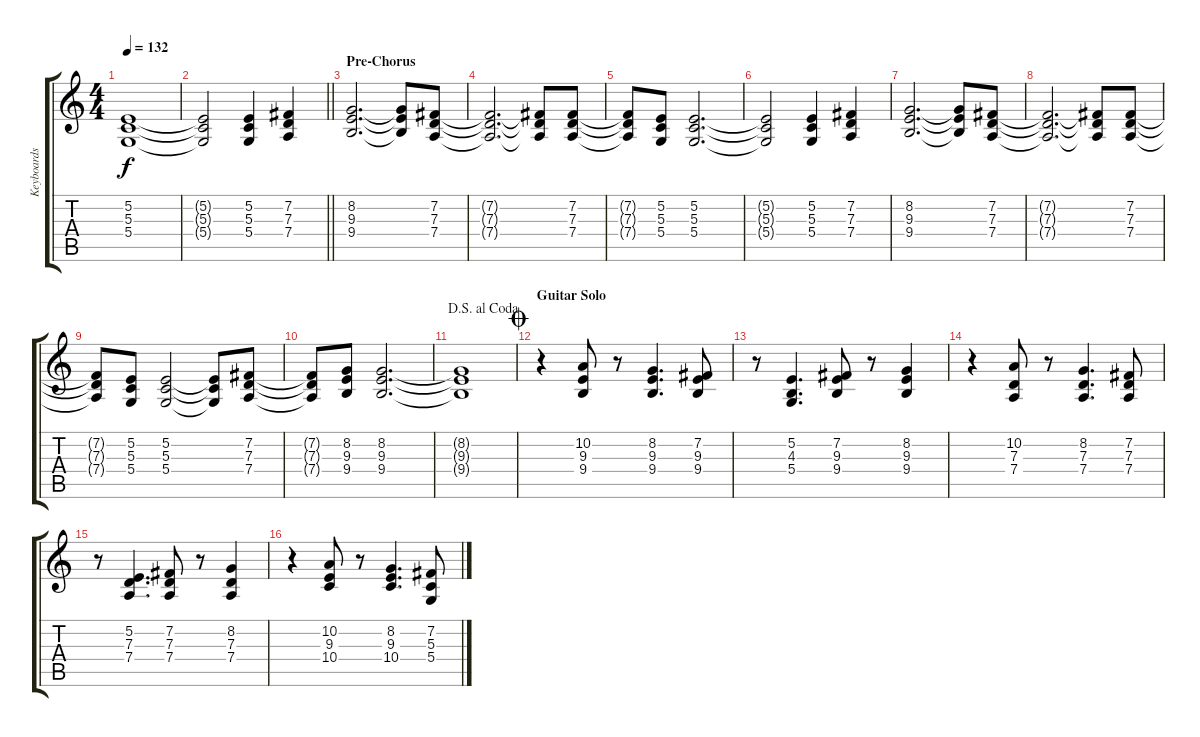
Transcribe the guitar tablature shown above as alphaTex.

\track ("Keyboards 1" "Keyboards ") {instrument lead1square}
\staff {score tabs}
\tuning (E4 B3 G3 D3 A2 E2) {hide}
\ts (4 4)
\tempo 132
\clef g2
\ks c
(5.2{t} 5.3{t} 5.4{t}).1{dy f} |
\barLineRight lightlight
(5.2{t} 5.3{t} 5.4{t}).2 (5.2 5.3 5.4).4 (7.2 7.3 7.4).4 |
\section ("" "Pre-Chorus")
(8.2 9.3 9.4).2{d} (8.2{t} 9.3{t} 9.4{t}).8 (7.2 7.3 7.4).8 |
(7.2{t} 7.3{t} 7.4{t}).2{d} (7.2{t} 7.3{t} 7.4{t}).8 (7.2 7.3 7.4).8 |
(7.2{t} 7.3{t} 7.4{t}).8 (5.2 5.3 5.4).8 (5.2 5.3 5.4).2{d} |
(5.2{t} 5.3{t} 5.4{t}).2 (5.2 5.3 5.4).4 (7.2 7.3 7.4).4 |
(8.2 9.3 9.4).2{d} (8.2{t} 9.3{t} 9.4{t}).8 (7.2 7.3 7.4).8 |
(7.2{t} 7.3{t} 7.4{t}).2{d} (7.2{t} 7.3{t} 7.4{t}).8 (7.2 7.3 7.4).8 |
(7.2{t} 7.3{t} 7.4{t}).8 (5.2 5.3 5.4).8 (5.2 5.3 5.4).2 (5.2{t} 5.3{t} 5.4{t}).8 (7.2 7.3 7.4).8 |
(7.2{t} 7.3{t} 7.4{t}).8 (8.2 9.3 9.4).8 (8.2 9.3 9.4).2{d} |
\jump dalsegnoalcoda
(8.2{t} 9.3{t} 9.4{t}).1 |
\section ("" "Guitar Solo")
\jump coda
r.4 (10.2 9.3 9.4).8 r.8 (8.2 9.3 9.4).4{d} (7.2 9.3 9.4).8 |
r.8 (5.2 4.3 5.4).4{d} (7.2 9.3 9.4).8 r.8 (8.2 9.3 9.4).4 |
r.4 (10.2 7.3 7.4).8 r.8 (8.2 7.3 7.4).4{d} (7.2 7.3 7.4).8 |
r.8 (5.2 7.3 7.4).4{d} (7.2 7.3 7.4).8 r.8 (8.2 7.3 7.4).4 |
r.4 (10.2 9.3 10.4).8 r.8 (8.2 9.3 10.4).4{d} (7.2 5.3 5.4).8
